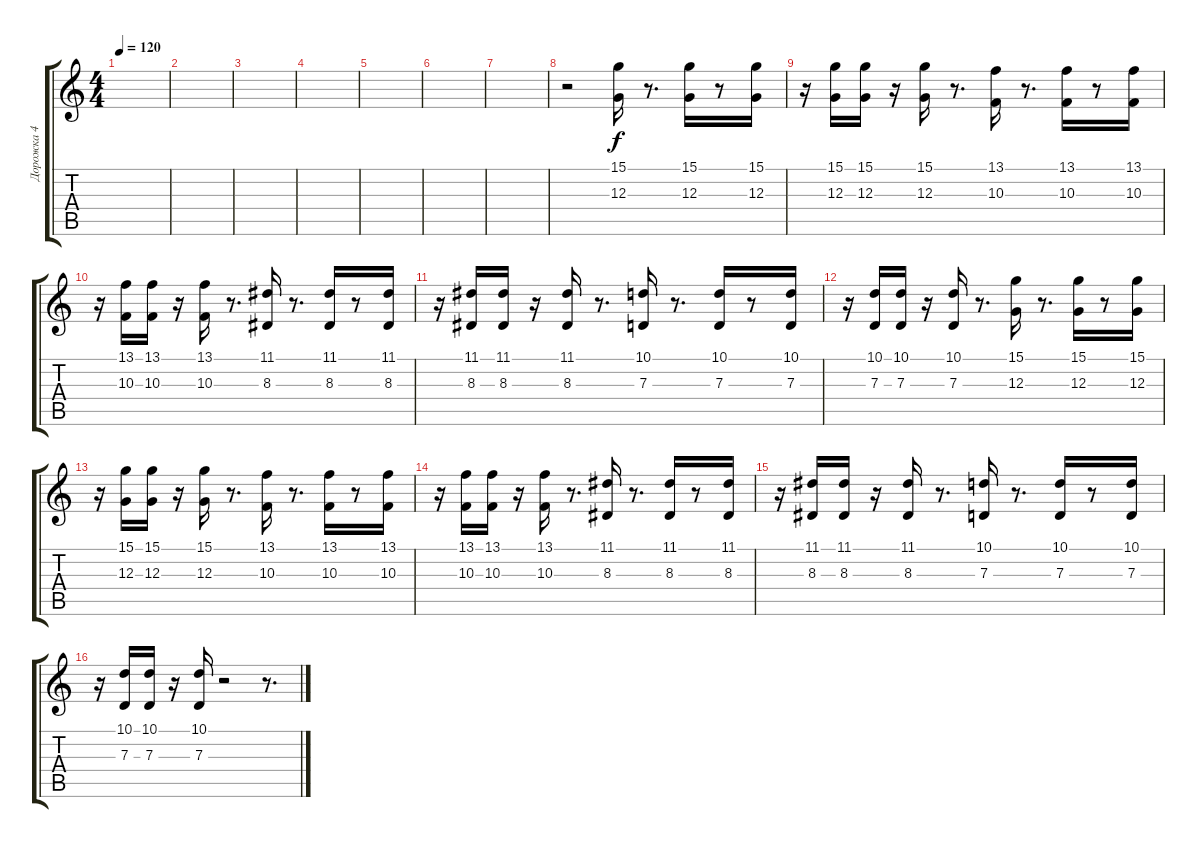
\track ("Дорожка 4" "Дорожка 4") {instrument lead4chiff}
\staff {score tabs}
\tuning (E4 B3 G3 D3 A2 E2) {hide}
\ts (4 4)
\tempo 120
\clef g2
\ks c
|
|
|
|
|
|
|
r.2 (15.1 12.3).16 r.8{d} (15.1 12.3).16 r.8 (15.1 12.3).16 |
r.16 (15.1 12.3).16 (15.1 12.3).16 r.16 (15.1 12.3).16 r.8{d} (13.1 10.3).16 r.8{d} (13.1 10.3).16 r.8 (13.1 10.3).16 |
r.16 (13.1 10.3).16 (13.1 10.3).16 r.16 (13.1 10.3).16 r.8{d} (11.1 8.3).16 r.8{d} (11.1 8.3).16 r.8 (11.1 8.3).16 |
r.16 (11.1 8.3).16 (11.1 8.3).16 r.16 (11.1 8.3).16 r.8{d} (10.1 7.3).16 r.8{d} (10.1 7.3).16 r.8 (10.1 7.3).16 |
r.16 (10.1 7.3).16 (10.1 7.3).16 r.16 (10.1 7.3).16 r.8{d} (15.1 12.3).16 r.8{d} (15.1 12.3).16 r.8 (15.1 12.3).16 |
r.16 (15.1 12.3).16 (15.1 12.3).16 r.16 (15.1 12.3).16 r.8{d} (13.1 10.3).16 r.8{d} (13.1 10.3).16 r.8 (13.1 10.3).16 |
r.16 (13.1 10.3).16 (13.1 10.3).16 r.16 (13.1 10.3).16 r.8{d} (11.1 8.3).16 r.8{d} (11.1 8.3).16 r.8 (11.1 8.3).16 |
r.16 (11.1 8.3).16 (11.1 8.3).16 r.16 (11.1 8.3).16 r.8{d} (10.1 7.3).16 r.8{d} (10.1 7.3).16 r.8 (10.1 7.3).16 |
r.16 (10.1 7.3).16 (10.1 7.3).16 r.16 (10.1 7.3).16 r.2 r.8{d}
